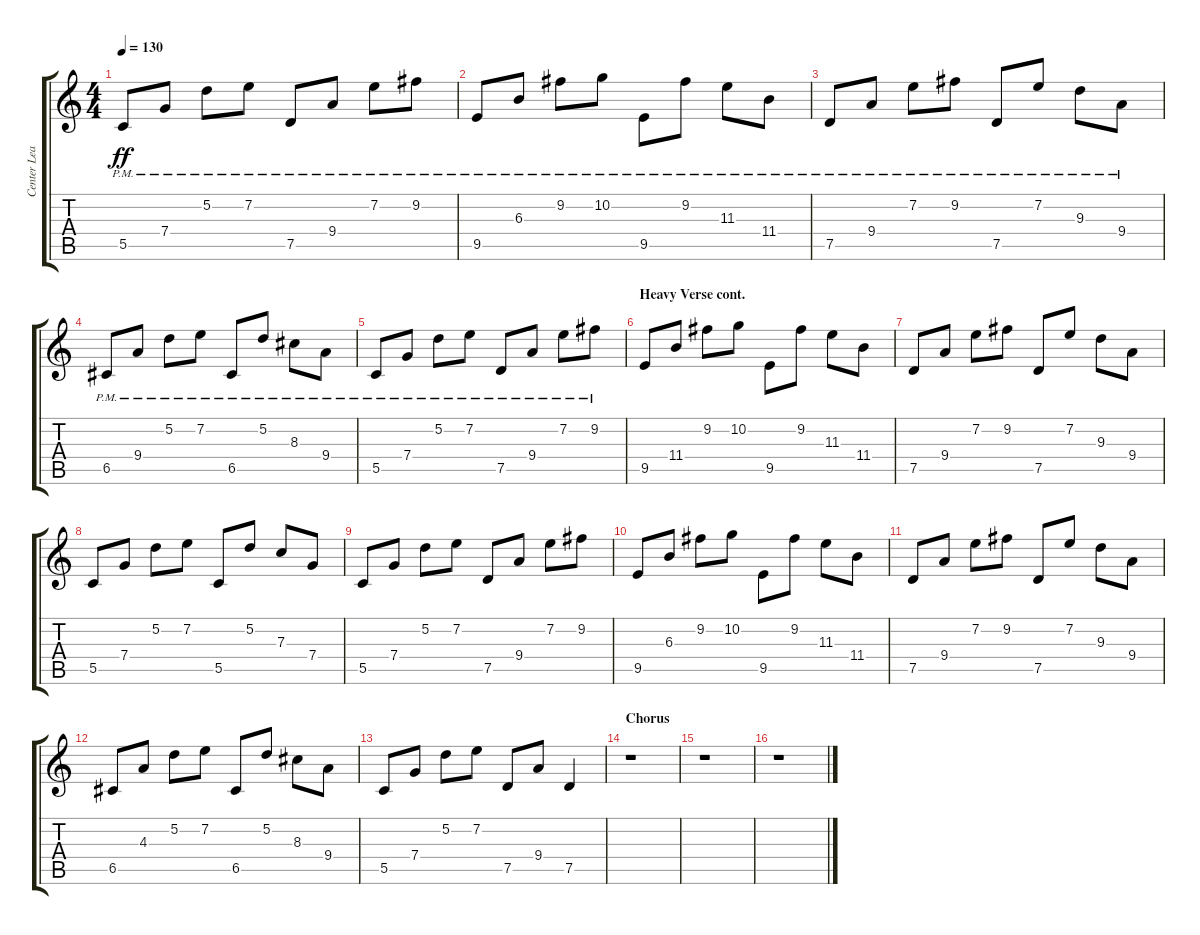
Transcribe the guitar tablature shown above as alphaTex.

\track ("Center Lead 1" "Center Lea") {instrument overdrivenguitar}
\staff {score tabs}
\tuning (D4 A3 F3 C3 G2 C2) {hide}
\ts (4 4)
\tempo 130
\clef g2
\ks aminor
5.5{pm}.8{dy ff} 7.4{pm}.8 5.2{pm}.8 7.2{pm}.8 7.5{pm}.8 9.4{pm}.8 7.2{pm}.8 9.2{pm}.8 |
9.5{pm}.8 6.3{pm}.8 9.2{pm}.8 10.2{pm}.8 9.5{pm}.8 9.2{pm}.8 11.3{pm}.8 11.4{pm}.8 |
7.5{pm}.8 9.4{pm}.8 7.2{pm}.8 9.2{pm}.8 7.5{pm}.8 7.2{pm}.8 9.3{pm}.8 9.4{pm}.8 |
6.5{pm}.8 9.4{pm}.8 5.2{pm}.8 7.2{pm}.8 6.5{pm}.8 5.2{pm}.8 8.3{pm}.8 9.4{pm}.8 |
5.5{pm}.8 7.4{pm}.8 5.2{pm}.8 7.2{pm}.8 7.5{pm}.8 9.4{pm}.8 7.2{pm}.8 9.2{pm}.8 |
\section ("" "Heavy Verse cont.")
9.5.8 11.4.8 9.2.8 10.2.8 9.5.8 9.2.8 11.3.8 11.4.8 |
7.5.8 9.4.8 7.2.8 9.2.8 7.5.8 7.2.8 9.3.8 9.4.8 |
5.5.8 7.4.8 5.2.8 7.2.8 5.5.8 5.2.8 7.3.8 7.4.8 |
5.5.8 7.4.8 5.2.8 7.2.8 7.5.8 9.4.8 7.2.8 9.2.8 |
9.5.8 6.3.8 9.2.8 10.2.8 9.5.8 9.2.8 11.3.8 11.4.8 |
7.5.8 9.4.8 7.2.8 9.2.8 7.5.8 7.2.8 9.3.8 9.4.8 |
6.5.8 4.3.8 5.2.8 7.2.8 6.5.8 5.2.8 8.3.8 9.4.8 |
5.5.8 7.4.8 5.2.8 7.2.8 7.5.8 9.4.8 7.5.4 |
\section ("" "Chorus")
r.1 |
r.1 |
r.1
